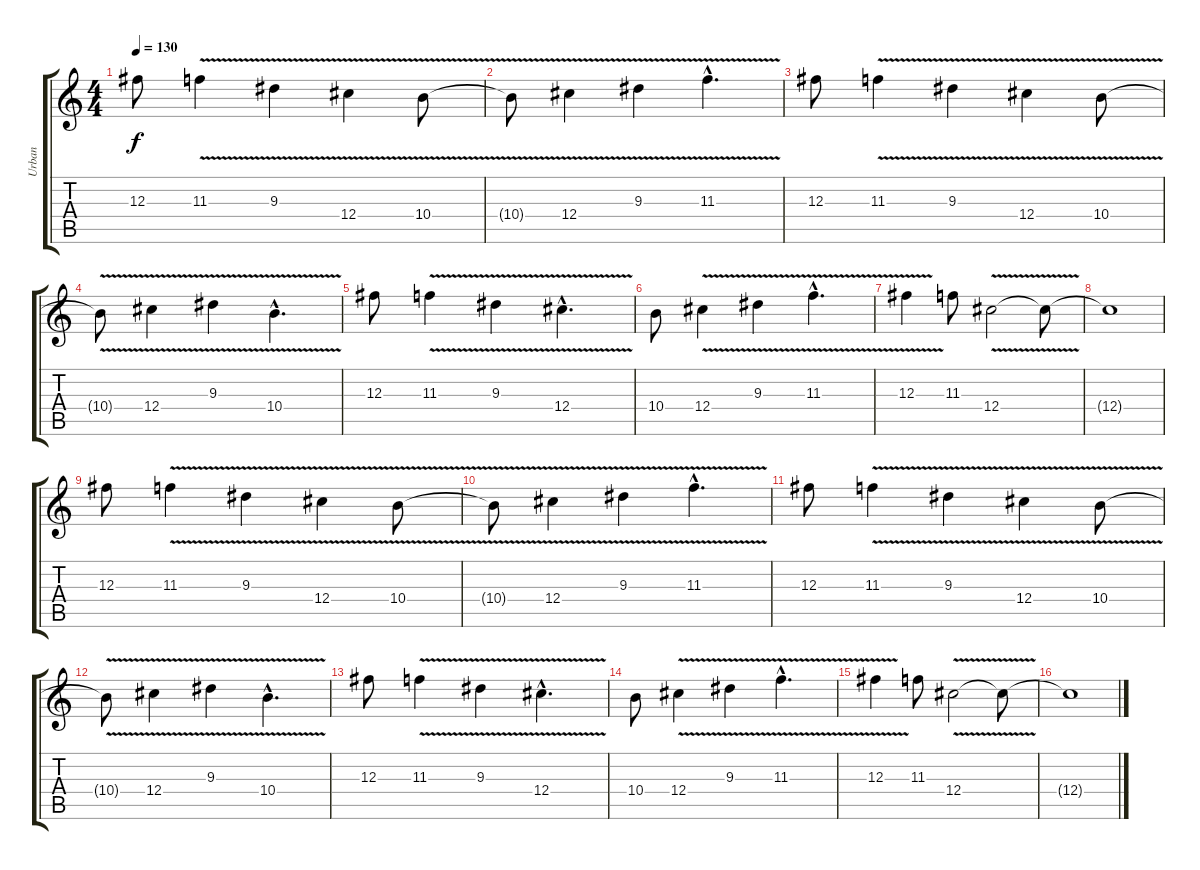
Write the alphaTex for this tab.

\track ("Urban" "Urban") {instrument distortionguitar}
\staff {score tabs}
\tuning (Eb4 Bb3 Gb3 Db3 Ab2 Eb2) {hide}
\ts (4 4)
\tempo 130
\clef g2
\ks c
12.3.8{dy f} 11.3{v}.4 9.3{v}.4 12.4{v}.4 10.4{v}.8 |
10.4{t}.8 12.4{v}.4 9.3{v}.4 11.3{v hac}.4{d} |
12.3.8 11.3{v}.4 9.3{v}.4 12.4{v}.4 10.4{v}.8 |
10.4{t}.8 12.4{v}.4 9.3{v}.4 10.4{v hac}.4{d} |
12.3.8 11.3{v}.4 9.3{v}.4 12.4{v hac}.4{d} |
10.4.8 12.4{v}.4 9.3{v}.4 11.3{v hac}.4{d} |
12.3{v}.4 11.3.8 12.4{v}.2 12.4{t}.8 |
12.4{t}.1 |
12.3.8 11.3{v}.4 9.3{v}.4 12.4{v}.4 10.4{v}.8 |
10.4{t}.8 12.4{v}.4 9.3{v}.4 11.3{v hac}.4{d} |
12.3.8 11.3{v}.4 9.3{v}.4 12.4{v}.4 10.4{v}.8 |
10.4{t}.8 12.4{v}.4 9.3{v}.4 10.4{v hac}.4{d} |
12.3.8 11.3{v}.4 9.3{v}.4 12.4{v hac}.4{d} |
10.4.8 12.4{v}.4 9.3{v}.4 11.3{v hac}.4{d} |
12.3{v}.4 11.3.8 12.4{v}.2 12.4{t}.8 |
12.4{t}.1
